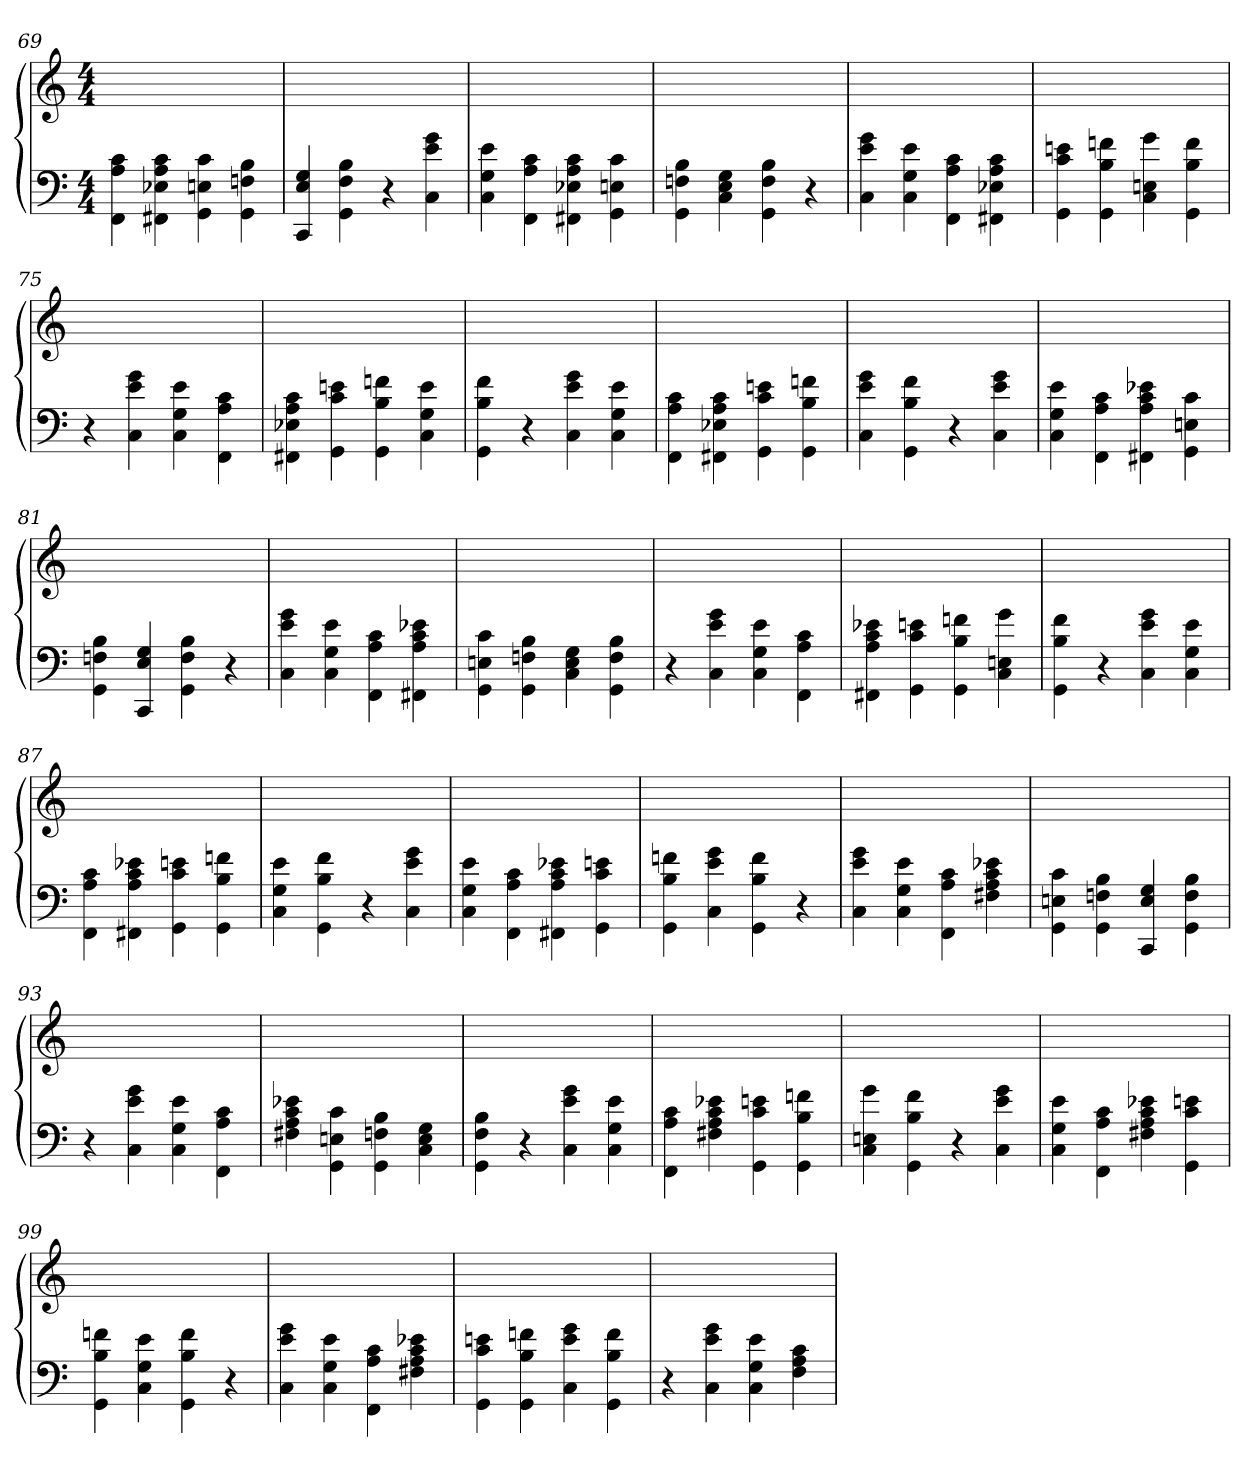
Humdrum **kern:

**kern	**kern
*part2	*part1
*staff2	*staff1
*clefF4	*clefG2
*k[]	*k[]
*C:	*C:
*M4/4	*M4/4
=69	=69
4FF 4A 4c	1ryy
4FF#X 4E-X 4A 4c	.
4GG 4En 4c	.
4GG 4Fn 4B	.
=70	=70
4CC 4E 4G	1ryy
4GG 4F 4B	.
4r	.
4C 4e 4g	.
=71	=71
4C 4G 4e	1ryy
4FF 4A 4c	.
4FF#X 4E-X 4A 4c	.
4GG 4En 4c	.
=72	=72
4GG 4Fn 4B	1ryy
4C 4E 4G	.
4GG 4F 4B	.
4r	.
=73	=73
4C 4e 4g	1ryy
4C 4G 4e	.
4FF 4A 4c	.
4FF#X 4E-X 4A 4c	.
=74	=74
4GG 4c 4en	1ryy
4GG 4B 4fn	.
4C 4En 4g	.
4GG 4B 4f	.
=75	=75
4r	1ryy
4C 4e 4g	.
4C 4G 4e	.
4FF 4A 4c	.
=76	=76
4FF#X 4E-X 4A 4c	1ryy
4GG 4c 4en	.
4GG 4B 4fn	.
4C 4G 4e	.
=77	=77
4GG 4B 4f	1ryy
4r	.
4C 4e 4g	.
4C 4G 4e	.
=78	=78
4FF 4A 4c	1ryy
4FF#X 4E-X 4A 4c	.
4GG 4c 4en	.
4GG 4B 4fn	.
=79	=79
4C 4e 4g	1ryy
4GG 4B 4f	.
4r	.
4C 4e 4g	.
=80	=80
4C 4G 4e	1ryy
4FF 4A 4c	.
4FF#X 4A 4c 4e-X	.
4GG 4En 4c	.
=81	=81
4GG 4Fn 4B	1ryy
4CC 4E 4G	.
4GG 4F 4B	.
4r	.
=82	=82
4C 4e 4g	1ryy
4C 4G 4e	.
4FF 4A 4c	.
4FF#X 4A 4c 4e-X	.
=83	=83
4GG 4En 4c	1ryy
4GG 4Fn 4B	.
4C 4E 4G	.
4GG 4F 4B	.
=84	=84
4r	1ryy
4C 4e 4g	.
4C 4G 4e	.
4FF 4A 4c	.
=85	=85
4FF#X 4A 4c 4e-X	1ryy
4GG 4c 4en	.
4GG 4B 4fn	.
4C 4En 4g	.
=86	=86
4GG 4B 4f	1ryy
4r	.
4C 4e 4g	.
4C 4G 4e	.
=87	=87
4FF 4A 4c	1ryy
4FF#X 4A 4c 4e-X	.
4GG 4c 4en	.
4GG 4B 4fn	.
=88	=88
4C 4G 4e	1ryy
4GG 4B 4f	.
4r	.
4C 4e 4g	.
=89	=89
4C 4G 4e	1ryy
4FF 4A 4c	.
4FF#X 4A 4c 4e-X	.
4GG 4c 4en	.
=90	=90
4GG 4B 4fn	1ryy
4C 4e 4g	.
4GG 4B 4f	.
4r	.
=91	=91
4C 4e 4g	1ryy
4C 4G 4e	.
4FF 4A 4c	.
4F#X 4A 4c 4e-X	.
=92	=92
4GG 4En 4c	1ryy
4GG 4Fn 4B	.
4CC 4E 4G	.
4GG 4F 4B	.
=93	=93
4r	1ryy
4C 4e 4g	.
4C 4G 4e	.
4FF 4A 4c	.
=94	=94
4F#X 4A 4c 4e-X	1ryy
4GG 4En 4c	.
4GG 4Fn 4B	.
4C 4E 4G	.
=95	=95
4GG 4F 4B	1ryy
4r	.
4C 4e 4g	.
4C 4G 4e	.
=96	=96
4FF 4A 4c	1ryy
4F#X 4A 4c 4e-X	.
4GG 4c 4en	.
4GG 4B 4fn	.
=97	=97
4C 4En 4g	1ryy
4GG 4B 4f	.
4r	.
4C 4e 4g	.
=98	=98
4C 4G 4e	1ryy
4FF 4A 4c	.
4F#X 4A 4c 4e-X	.
4GG 4c 4en	.
=99	=99
4GG 4B 4fn	1ryy
4C 4G 4e	.
4GG 4B 4f	.
4r	.
=100	=100
4C 4e 4g	1ryy
4C 4G 4e	.
4FF 4A 4c	.
4F#X 4A 4c 4e-X	.
=101	=101
4GG 4c 4en	1ryy
4GG 4B 4fn	.
4C 4e 4g	.
4GG 4B 4f	.
=102	=102
4r	1ryy
4C 4e 4g	.
4C 4G 4e	.
4F 4A 4c	.
=	=
*-	*-
